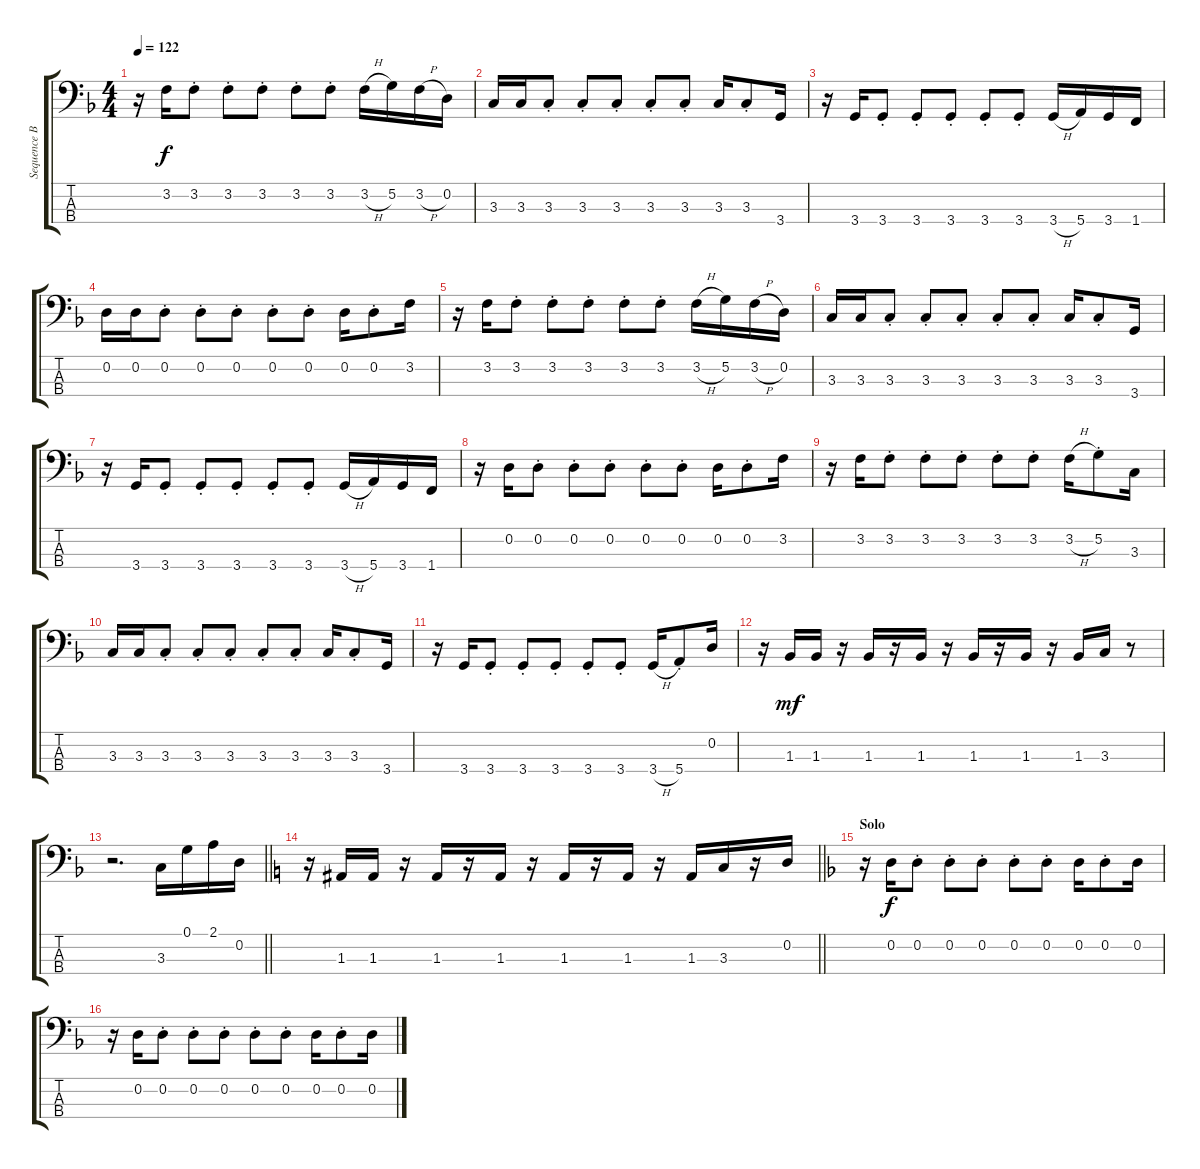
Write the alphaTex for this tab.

\track ("Sequence Bass (Gillian Gilbert)" "Sequence B") {instrument electricbassfinger}
\staff {score tabs}
\tuning (G2 D2 A1 E1) {hide}
\ts (4 4)
\tempo 122
\clef f4
\ks f
r.16{dy f} 3.2.16 3.2{st}.8 3.2{st}.8 3.2{st}.8 3.2{st}.8 3.2{st}.8 3.2{h}.16 5.2.16 3.2{h}.16 0.2.16 |
3.3.16 3.3.16 3.3{st}.8 3.3{st}.8 3.3{st}.8 3.3{st}.8 3.3{st}.8 3.3.16 3.3{st}.8 3.4.16 |
r.16 3.4.16 3.4{st}.8 3.4{st}.8 3.4{st}.8 3.4{st}.8 3.4{st}.8 3.4{h}.16 5.4.16 3.4.16 1.4.16 |
0.2.16 0.2.16 0.2{st}.8 0.2{st}.8 0.2{st}.8 0.2{st}.8 0.2{st}.8 0.2.16 0.2{st}.8 3.2.16 |
r.16 3.2.16 3.2{st}.8 3.2{st}.8 3.2{st}.8 3.2{st}.8 3.2{st}.8 3.2{h}.16 5.2.16 3.2{h}.16 0.2.16 |
3.3.16 3.3.16 3.3{st}.8 3.3{st}.8 3.3{st}.8 3.3{st}.8 3.3{st}.8 3.3.16 3.3{st}.8 3.4.16 |
r.16 3.4.16 3.4{st}.8 3.4{st}.8 3.4{st}.8 3.4{st}.8 3.4{st}.8 3.4{h}.16 5.4.16 3.4.16 1.4.16 |
r.16 0.2.16 0.2{st}.8 0.2{st}.8 0.2{st}.8 0.2{st}.8 0.2{st}.8 0.2.16 0.2{st}.8 3.2.16 |
r.16 3.2.16 3.2{st}.8 3.2{st}.8 3.2{st}.8 3.2{st}.8 3.2{st}.8 3.2{h}.16 5.2{st}.8 3.3.16 |
3.3.16 3.3.16 3.3{st}.8 3.3{st}.8 3.3{st}.8 3.3{st}.8 3.3{st}.8 3.3.16 3.3{st}.8 3.4.16 |
r.16 3.4.16 3.4{st}.8 3.4{st}.8 3.4{st}.8 3.4{st}.8 3.4{st}.8 3.4{h}.16 5.4{st}.8 0.2.16 |
r.16 1.3.16{dy mf} 1.3.16 r.16 1.3.16 r.16 1.3.16 r.16 1.3.16 r.16 1.3.16 r.16 1.3.16 3.3.16 r.8 |
\barLineRight lightlight
r.2{d} 3.3.16 0.1.16 2.1.16 0.2.16 |
\barLineRight lightlight
\ks c
r.16 1.3.16 1.3.16 r.16 1.3.16 r.16 1.3.16 r.16 1.3.16 r.16 1.3.16 r.16 1.3.16 3.3.16 r.16 0.2.16 |
\section ("" "Solo")
\ks f
r.16 0.2.16{dy f} 0.2{st}.8 0.2{st}.8 0.2{st}.8 0.2{st}.8 0.2{st}.8 0.2.16 0.2{st}.8 0.2.16 |
r.16 0.2.16 0.2{st}.8 0.2{st}.8 0.2{st}.8 0.2{st}.8 0.2{st}.8 0.2.16 0.2{st}.8 0.2.16
